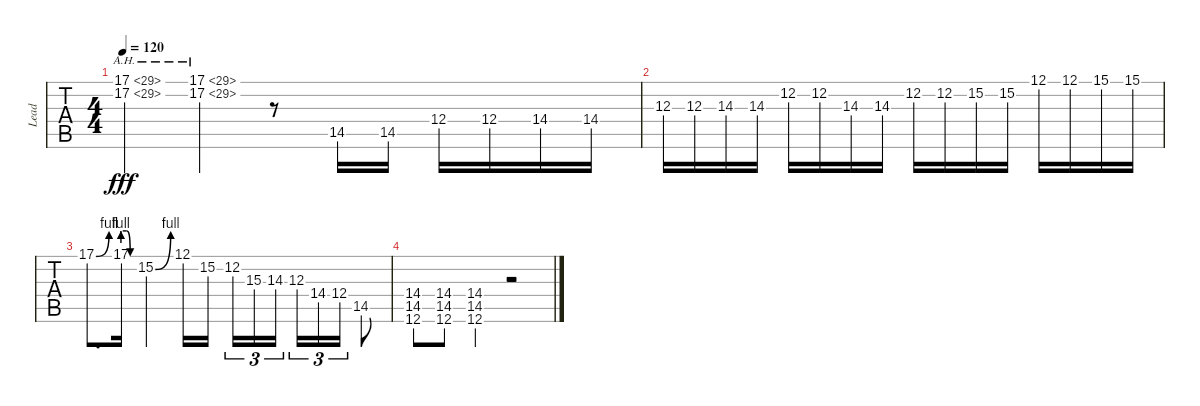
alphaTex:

\track ("Lead" "Lead") {instrument distortionguitar}
\staff {tabs}
\tuning (E4 B3 G3 D3 A2 E2) {hide}
\ts (4 4)
\tempo 120
\clef g2
\ks c
(17.1{ah 12} 17.2{ah 12}).4{dy fff} (17.1{ah 12} 17.2{ah 12}).4 r.8 14.5.16 14.5.16 12.4.16 12.4.16 14.4.16 14.4.16 |
12.3.16 12.3.16 14.3.16 14.3.16 12.2.16 12.2.16 14.3.16 14.3.16 12.2.16 12.2.16 15.2.16 15.2.16 12.1.16 12.1.16 15.1.16 15.1.16 |
17.1{be (bend 0 0 60 4)}.8{d} 17.1{be (custom 0 4 20 4 40 0 60 0)}.16 15.2{be (bend 0 0 60 4)}.4 12.1.16 15.2.16{beam splitsecondary} 12.2.16{tu (3 2)} 15.3.16{tu (3 2)} 14.3.16{tu (3 2)} 12.3.16{tu (3 2)} 14.4.16{tu (3 2)} 12.4.16{tu (3 2)} 14.5.8 |
(14.4 14.5 12.6).8 (14.4 14.5 12.6).8 (14.4 14.5 12.6).4 r.2
